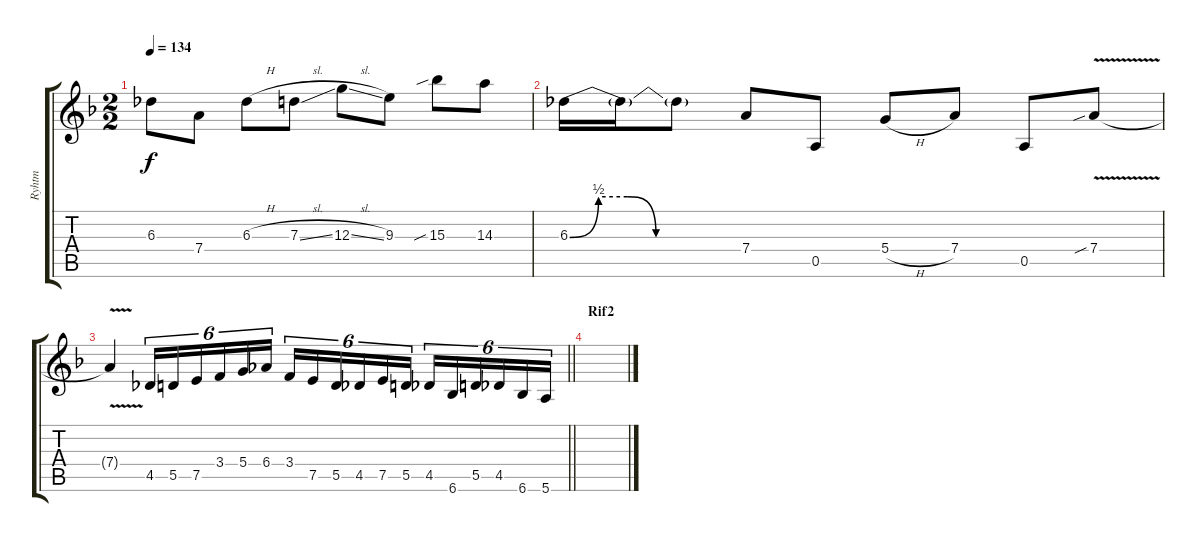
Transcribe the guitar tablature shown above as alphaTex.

\track ("Ryhtm" "Ryhtm") {instrument overdrivenguitar}
\staff {score tabs}
\tuning (E4 B3 G3 D3 A2 E2) {hide}
\ts (2 2)
\tempo 134
\clef g2
\ks f
6.3{t}.8{dy f} 7.4.8 6.3{h}.8 7.3{sl}.8 12.3{sl}.8 9.3.8 15.3{sib}.8 14.3.8 |
6.3{be (custom 0 0 10 2 20 2 30 0 60 0)}.16 6.3{t}.16 6.3{t}.8 7.4.8 0.5.8 5.4{h}.8 7.4.8 0.5.8 7.4{v sib}.8 |
\barLineRight lightlight
7.4{t}.4 4.5.16{tu (6 4)} 5.5.16{tu (6 4)} 7.5.16{tu (6 4)} 3.4.16{tu (6 4)} 5.4.16{tu (6 4)} 6.4.16{tu (6 4)} 3.4.16{tu (6 4)} 7.5.16{tu (6 4)} 5.5.16{tu (6 4)} 4.5.16{tu (6 4)} 7.5.16{tu (6 4)} 5.5.16{tu (6 4) beam splitsecondary} 4.5.16{tu (6 4)} 6.6.16{tu (6 4)} 5.5.16{tu (6 4)} 4.5.16{tu (6 4)} 6.6.16{tu (6 4)} 5.6.16{tu (6 4)} |
\section ("" "Rif2")
